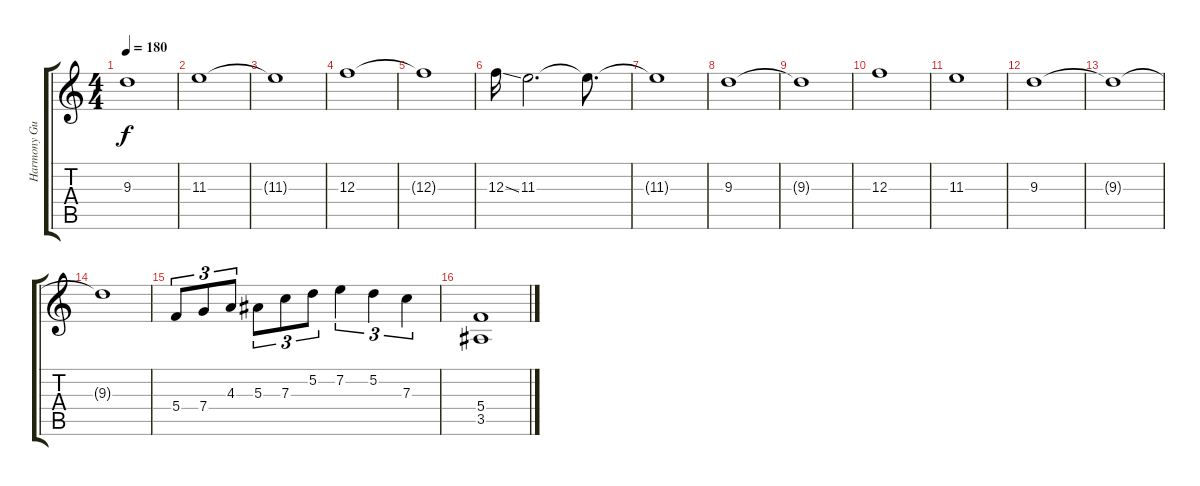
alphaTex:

\track ("Harmony Guitar" "Harmony Gu") {instrument distortionguitar}
\staff {score tabs}
\tuning (D4 A3 F3 C3 G2 D2) {hide}
\ts (4 4)
\tempo 180
\clef g2
\ks c
9.3{t}.1{dy f} |
11.3.1 |
11.3{t}.1 |
12.3.1 |
12.3{t}.1 |
12.3{ss}.16 11.3.2{d} 11.3{t}.8{d} |
11.3{t}.1 |
9.3.1 |
9.3{t}.1 |
12.3.1 |
11.3.1 |
9.3.1 |
9.3{t}.1 |
9.3{t}.1 |
5.4.8{tu (3 2)} 7.4.8{tu (3 2)} 4.3.8{tu (3 2)} 5.3.8{tu (3 2)} 7.3.8{tu (3 2)} 5.2.8{tu (3 2)} 7.2.4{tu (3 2)} 5.2.4{tu (3 2)} 7.3.4{tu (3 2)} |
(5.4 3.5).1
